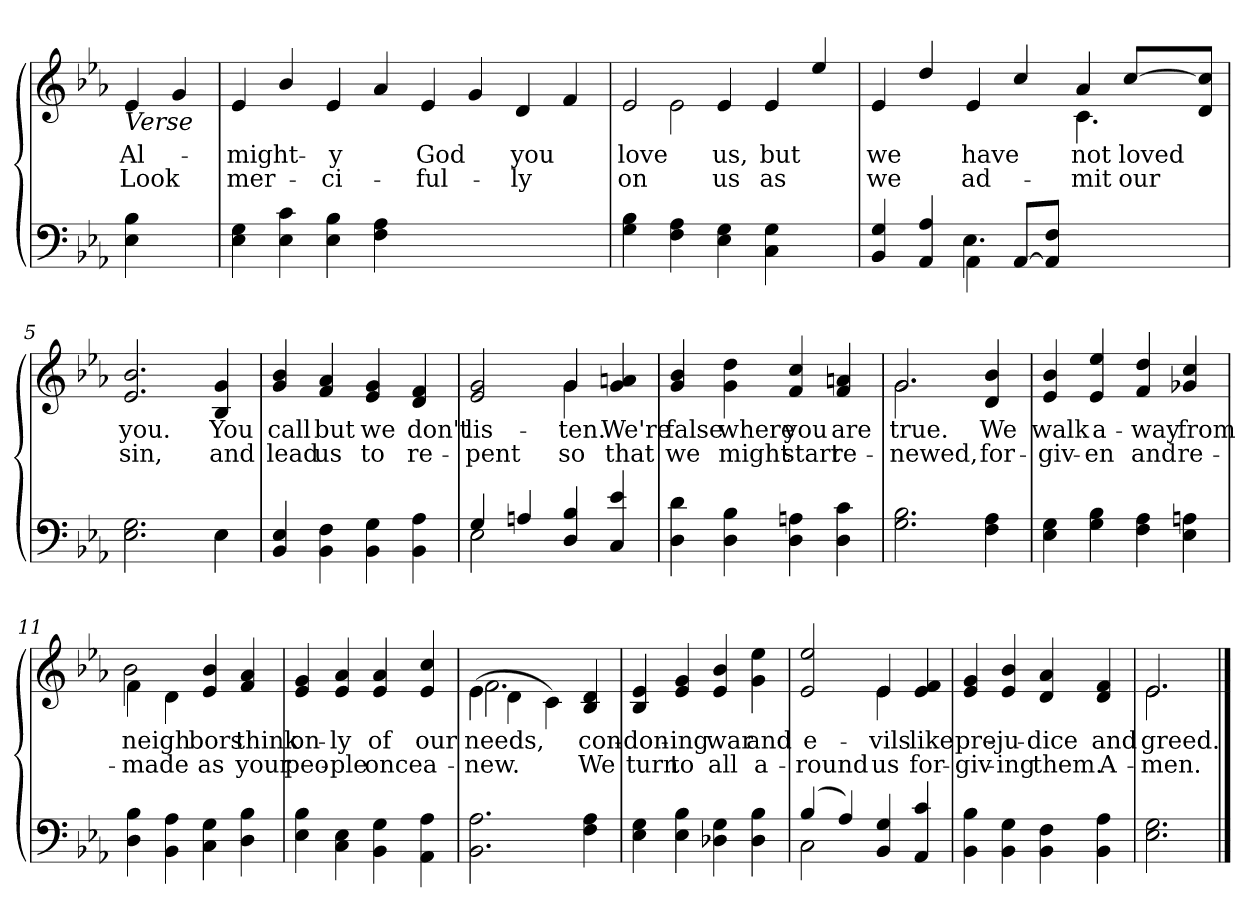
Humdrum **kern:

**kern	**kern	**text	**text
*part2	*part1	*part1	*part1
*staff2	*staff1	*staff1	*staff1
*clefF4	*clefG2	*	*
*k[b-e-a-]	*k[b-e-a-]	*	*
=1	=1	=1	=1
!	!LO:TX:b:i:t=Verse	!	!
!	!	!LO:LY:b	!LO:LY:b
4E-\ 4B-\	4e-/	Al-	Look
4ryy	4g/	.	.
=2	=2	=2	=2
!	!	!LO:LY:b	!LO:LY:b
4E-\ 4G\	4e-/	-might-	mer-
4E-\ 4c\	4b-/	.	.
!	!	!LO:LY:b	!LO:LY:b
4E-\ 4B-\	4e-/	-y	-ci-
4F\ 4A-\	4a-/	.	.
!	!	!LO:LY:b	!LO:LY:b
1ryy	4e-/	God	-ful-
.	4g/	.	.
!	!	!LO:LY:b	!LO:LY:b
.	4d/	you	-ly
.	4f/	.	.
=3	=3	=3	=3
!	!	!LO:LY:b	!LO:LY:b
*	*^	*	*
4G\ 4B-\	2e-/	4ryy	love	on
4F\ 4A-\	.	2e-\	.	.
!	!	!	!LO:LY:b	!LO:LY:b
4E-\ 4G\	4e-/	.	us,	us
!	!	!	!LO:LY:b	!LO:LY:b
4C\ 4G\	4e-/	2ryy	but	as
4ryy	4ee-/	.	.	.
=4	=4	=4	=4	=4
*^	*	*	*	*
!	!	!	!	!LO:LY:b	!LO:LY:b
4BB-/ 4G/	2ryy	4e-/	1ryy	we	we
4AA-/ 4A-/	.	4dd/	.	.	.
!	!	!	!	!LO:LY:b	!LO:LY:b
4AA-\	4.E-\	4e-/	.	have	ad-
[8AA-/L	.	4cc/	.	.	.
8AA-/] 8F/J	2ryy	.	.	.	.
!	!	!	!	!LO:LY:b	!LO:LY:b
2ryy	.	4a-/	4.c\	not	-mit
!	!	!	!	!LO:LY:b	!LO:LY:b
.	.	[8cc/L	.	loved	our
.	8ryy	8d/ 8cc/]J	8ryy	.	.
=5	=5	=5	=5	=5	=5
!	!	!	!	!LO:LY:b	!LO:LY:b
*v	*v	*	*	*	*
*	*v	*v	*	*
2.E-\ 2.G\	2.e-/ 2.b-/	you.	sin,
!	!	!LO:LY:b	!LO:LY:b
4E-\	4B-/ 4g/	You	and
!!LO:LB:g=z
=6	=6	=6	=6
!	!	!LO:LY:b	!LO:LY:b
4BB-/ 4E-/	4g/ 4b-/	call	lead
!	!	!LO:LY:b	!LO:LY:b
4BB-\ 4F\	4f/ 4a-/	but	us
!	!	!LO:LY:b	!LO:LY:b
4BB-\ 4G\	4e-/ 4g/	we	to
!	!	!LO:LY:b	!LO:LY:b
4BB-\ 4A-\	4d/ 4f/	don't	re-
=7	=7	=7	=7
*^	*	*	*
!	!	!	!LO:LY:b	!LO:LY:b
*	*	*^	*	*
4G/	2E-\	2e-/ 2g/	2ryy	lis-	-pent
4An/	.	.	.	.	.
!	!	!	!	!LO:LY:b	!LO:LY:b
4D/ 4B-/	2ryy	4g/	4g\	-ten.	so
!	!	!	!	!LO:LY:b	!LO:LY:b
4C/ 4e-/	.	4g/ 4an/	4ryy	We're	that
*v	*v	*	*	*	*
=8	=8	=8	=8	=8
!	!	!	!LO:LY:b	!LO:LY:b
*	*v	*v	*	*
4D\ 4d\	4g/ 4b-/	false	we
!	!	!LO:LY:b	!LO:LY:b
4D\ 4B-\	4g\ 4dd\	where	might
!	!	!LO:LY:b	!LO:LY:b
4D\ 4An\	4f/ 4cc/	you	start
!	!	!LO:LY:b	!LO:LY:b
4D\ 4c\	4f/ 4an/	are	re-
=9	=9	=9	=9
!	!	!LO:LY:b	!LO:LY:b
*	*^	*	*
2.G\ 2.B-\	2.g/	2.g\	true.	-newed,
!	!	!	!LO:LY:b	!LO:LY:b
4F\ 4A-\	4d/ 4b-/	4ryy	We	for-
!!LO:LB:g=z
=10	=10	=10	=10	=10
!	!	!	!LO:LY:b	!LO:LY:b
*	*v	*v	*	*
4E-\ 4G\	4e-/ 4b-/	walk	-giv-
!	!	!LO:LY:b	!LO:LY:b
4G\ 4B-\	4e-/ 4ee-/	a-	-en
!	!	!LO:LY:b	!LO:LY:b
4F\ 4A-\	4f/ 4dd/	-way	and
!	!	!LO:LY:b	!LO:LY:b
4E-\ 4An\	4g-X/ 4cc/	from	re-
=11	=11	=11	=11
!	!	!LO:LY:b	!LO:LY:b
*	*^	*	*
4D\ 4B-\	4f\	2b-\	neigh	-made
4BB-\ 4A-\	4d\	.	.	.
!	!	!	!LO:LY:b	!LO:LY:b
4C\ 4G\	4e-/ 4b-/	2ryy	bors	as
!	!	!	!LO:LY:b	!LO:LY:b
4D\ 4B-\	4f/ 4a-/	.	think	your
*	*v	*v	*	*
=12	=12	=12	=12
!	!	!LO:LY:b	!LO:LY:b
4E-\ 4B-\	4e-/ 4g/	on-	peo-
!	!	!LO:LY:b	!LO:LY:b
4C\ 4E-\	4e-/ 4a-/	-ly	-ple
!	!	!LO:LY:b	!LO:LY:b
4BB-\ 4G\	4e-/ 4a-/	of	once
!	!	!LO:LY:b	!LO:LY:b
4AA-\ 4A-\	4e-/ 4cc/	our	a-
=13	=13	=13	=13
!	!	!LO:LY:b	!LO:LY:b
*	*^	*	*
2.BB-\ 2.A-\	(<4e-\	2.f\	needs,	-new.
.	4d\	.	.	.
.	4c\)	.	.	.
!	!	!	!LO:LY:b	!LO:LY:b
4F\ 4A-\	4B-/ 4d/	4ryy	con-	We
!!LO:LB:g=z
=14	=14	=14	=14	=14
!	!	!	!LO:LY:b	!LO:LY:b
*	*v	*v	*	*
4E-\ 4G\	4B-/ 4e-/	-don-	turn
!	!	!LO:LY:b	!LO:LY:b
4E-\ 4B-\	4e-/ 4g/	-ing	to
!	!	!LO:LY:b	!LO:LY:b
4D-X\ 4G\	4e-/ 4b-/	war	all
!	!	!LO:LY:b	!LO:LY:b
4D-\ 4B-\	4g\ 4ee-\	and	a-
=15	=15	=15	=15
*^	*	*	*
!	!	!	!LO:LY:b	!LO:LY:b
*	*	*^	*	*
(>4B-/	2C\	2e-/ 2ee-/	2ryy	e-	-round
4A-/)	.	.	.	.	.
!	!	!	!	!LO:LY:b	!LO:LY:b
4BB-/ 4G/	2ryy	4e-/	4e-\	-vils	us
!	!	!	!	!LO:LY:b	!LO:LY:b
4AA-/ 4c/	.	4e-/ 4f/	4ryy	like	for-
*v	*v	*	*	*	*
=16	=16	=16	=16	=16
!	!	!	!LO:LY:b	!LO:LY:b
*	*v	*v	*	*
4BB-\ 4B-\	4e-/ 4g/	pre-	-giv-
!	!	!LO:LY:b	!LO:LY:b
4BB-\ 4G\	4e-/ 4b-/	-ju-	-ing
!	!	!LO:LY:b	!LO:LY:b
4BB-\ 4F\	4d/ 4a-/	-dice	them.
!	!	!LO:LY:b	!LO:LY:b
4BB-\ 4A-\	4d/ 4f/	and	A-
=17	=17	=17	=17
!	!	!LO:LY:b	!LO:LY:b
*	*^	*	*
2.E-\ 2.G\	2.e-/	2.e-\	greed.	-men.
*	*v	*v	*	*
==	==	==	==
*-	*-	*-	*-
